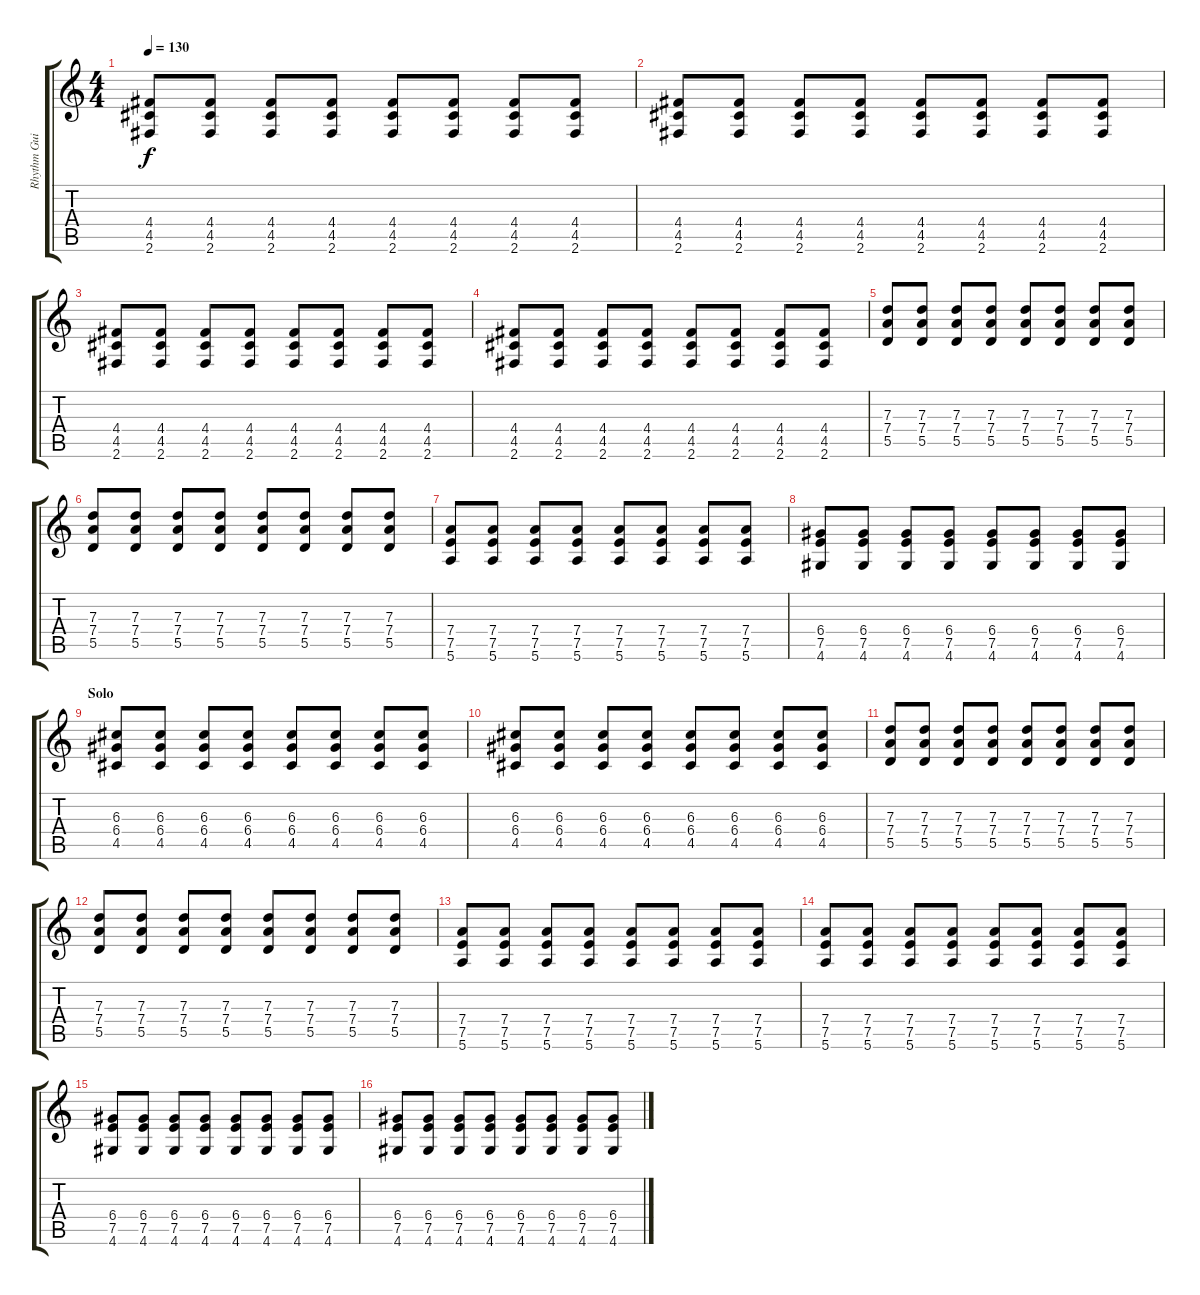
\track ("Rhythm Guitar " "Rhythm Gui") {instrument overdrivenguitar}
\staff {score tabs}
\tuning (E4 B3 G3 D3 A2 E2) {hide}
\ts (4 4)
\tempo 130
\clef g2
\ks c
(4.4 4.5 2.6).8{dy f} (4.4 4.5 2.6).8 (4.4 4.5 2.6).8 (4.4 4.5 2.6).8 (4.4 4.5 2.6).8 (4.4 4.5 2.6).8 (4.4 4.5 2.6).8 (4.4 4.5 2.6).8 |
(4.4 4.5 2.6).8 (4.4 4.5 2.6).8 (4.4 4.5 2.6).8 (4.4 4.5 2.6).8 (4.4 4.5 2.6).8 (4.4 4.5 2.6).8 (4.4 4.5 2.6).8 (4.4 4.5 2.6).8 |
(4.4 4.5 2.6).8 (4.4 4.5 2.6).8 (4.4 4.5 2.6).8 (4.4 4.5 2.6).8 (4.4 4.5 2.6).8 (4.4 4.5 2.6).8 (4.4 4.5 2.6).8 (4.4 4.5 2.6).8 |
(4.4 4.5 2.6).8 (4.4 4.5 2.6).8 (4.4 4.5 2.6).8 (4.4 4.5 2.6).8 (4.4 4.5 2.6).8 (4.4 4.5 2.6).8 (4.4 4.5 2.6).8 (4.4 4.5 2.6).8 |
(7.3 7.4 5.5).8 (7.3 7.4 5.5).8 (7.3 7.4 5.5).8 (7.3 7.4 5.5).8 (7.3 7.4 5.5).8 (7.3 7.4 5.5).8 (7.3 7.4 5.5).8 (7.3 7.4 5.5).8 |
(7.3 7.4 5.5).8 (7.3 7.4 5.5).8 (7.3 7.4 5.5).8 (7.3 7.4 5.5).8 (7.3 7.4 5.5).8 (7.3 7.4 5.5).8 (7.3 7.4 5.5).8 (7.3 7.4 5.5).8 |
(7.4 7.5 5.6).8 (7.4 7.5 5.6).8 (7.4 7.5 5.6).8 (7.4 7.5 5.6).8 (7.4 7.5 5.6).8 (7.4 7.5 5.6).8 (7.4 7.5 5.6).8 (7.4 7.5 5.6).8 |
(6.4 7.5 4.6).8 (6.4 7.5 4.6).8 (6.4 7.5 4.6).8 (6.4 7.5 4.6).8 (6.4 7.5 4.6).8 (6.4 7.5 4.6).8 (6.4 7.5 4.6).8 (6.4 7.5 4.6).8 |
\section ("" "Solo ")
(6.3 6.4 4.5).8 (6.3 6.4 4.5).8 (6.3 6.4 4.5).8 (6.3 6.4 4.5).8 (6.3 6.4 4.5).8 (6.3 6.4 4.5).8 (6.3 6.4 4.5).8 (6.3 6.4 4.5).8 |
(6.3 6.4 4.5).8 (6.3 6.4 4.5).8 (6.3 6.4 4.5).8 (6.3 6.4 4.5).8 (6.3 6.4 4.5).8 (6.3 6.4 4.5).8 (6.3 6.4 4.5).8 (6.3 6.4 4.5).8 |
(7.3 7.4 5.5).8 (7.3 7.4 5.5).8 (7.3 7.4 5.5).8 (7.3 7.4 5.5).8 (7.3 7.4 5.5).8 (7.3 7.4 5.5).8 (7.3 7.4 5.5).8 (7.3 7.4 5.5).8 |
(7.3 7.4 5.5).8 (7.3 7.4 5.5).8 (7.3 7.4 5.5).8 (7.3 7.4 5.5).8 (7.3 7.4 5.5).8 (7.3 7.4 5.5).8 (7.3 7.4 5.5).8 (7.3 7.4 5.5).8 |
(7.4 7.5 5.6).8 (7.4 7.5 5.6).8 (7.4 7.5 5.6).8 (7.4 7.5 5.6).8 (7.4 7.5 5.6).8 (7.4 7.5 5.6).8 (7.4 7.5 5.6).8 (7.4 7.5 5.6).8 |
(7.4 7.5 5.6).8 (7.4 7.5 5.6).8 (7.4 7.5 5.6).8 (7.4 7.5 5.6).8 (7.4 7.5 5.6).8 (7.4 7.5 5.6).8 (7.4 7.5 5.6).8 (7.4 7.5 5.6).8 |
(6.4 7.5 4.6).8 (6.4 7.5 4.6).8 (6.4 7.5 4.6).8 (6.4 7.5 4.6).8 (6.4 7.5 4.6).8 (6.4 7.5 4.6).8 (6.4 7.5 4.6).8 (6.4 7.5 4.6).8 |
(6.4 7.5 4.6).8 (6.4 7.5 4.6).8 (6.4 7.5 4.6).8 (6.4 7.5 4.6).8 (6.4 7.5 4.6).8 (6.4 7.5 4.6).8 (6.4 7.5 4.6).8 (6.4 7.5 4.6).8
